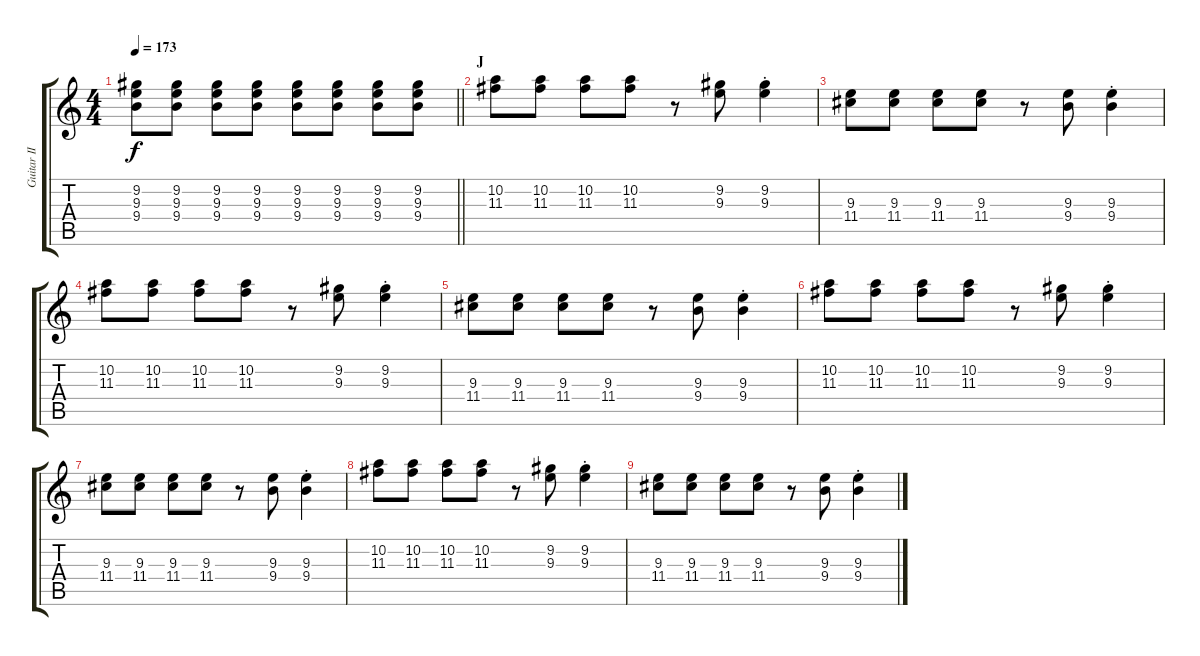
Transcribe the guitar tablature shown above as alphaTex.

\track ("Guitar II - Kita" "Guitar II ") {instrument overdrivenguitar}
\staff {score tabs}
\tuning (E4 B3 G3 D3 A2 E2) {hide}
\ts (4 4)
\tempo 173
\clef g2
\barLineRight lightlight
\ks c
(9.2 9.3 9.4).8{dy f} (9.2 9.3 9.4).8 (9.2 9.3 9.4).8 (9.2 9.3 9.4).8 (9.2 9.3 9.4).8 (9.2 9.3 9.4).8 (9.2 9.3 9.4).8 (9.2 9.3 9.4).8 |
\section ("" "J")
(10.2 11.3).8 (10.2 11.3).8 (10.2 11.3).8 (10.2 11.3).8 r.8 (9.2 9.3).8 (9.2{st} 9.3{st}).4 |
(9.3 11.4).8 (9.3 11.4).8 (9.3 11.4).8 (9.3 11.4).8 r.8 (9.3 9.4).8 (9.3{st} 9.4{st}).4 |
(10.2 11.3).8 (10.2 11.3).8 (10.2 11.3).8 (10.2 11.3).8 r.8 (9.2 9.3).8 (9.2{st} 9.3{st}).4 |
(9.3 11.4).8 (9.3 11.4).8 (9.3 11.4).8 (9.3 11.4).8 r.8 (9.3 9.4).8 (9.3{st} 9.4{st}).4 |
(10.2 11.3).8 (10.2 11.3).8 (10.2 11.3).8 (10.2 11.3).8 r.8 (9.2 9.3).8 (9.2{st} 9.3{st}).4 |
(9.3 11.4).8 (9.3 11.4).8 (9.3 11.4).8 (9.3 11.4).8 r.8 (9.3 9.4).8 (9.3{st} 9.4{st}).4 |
(10.2 11.3).8 (10.2 11.3).8 (10.2 11.3).8 (10.2 11.3).8 r.8 (9.2 9.3).8 (9.2{st} 9.3{st}).4 |
(9.3 11.4).8 (9.3 11.4).8 (9.3 11.4).8 (9.3 11.4).8 r.8 (9.3 9.4).8 (9.3{st} 9.4{st}).4
